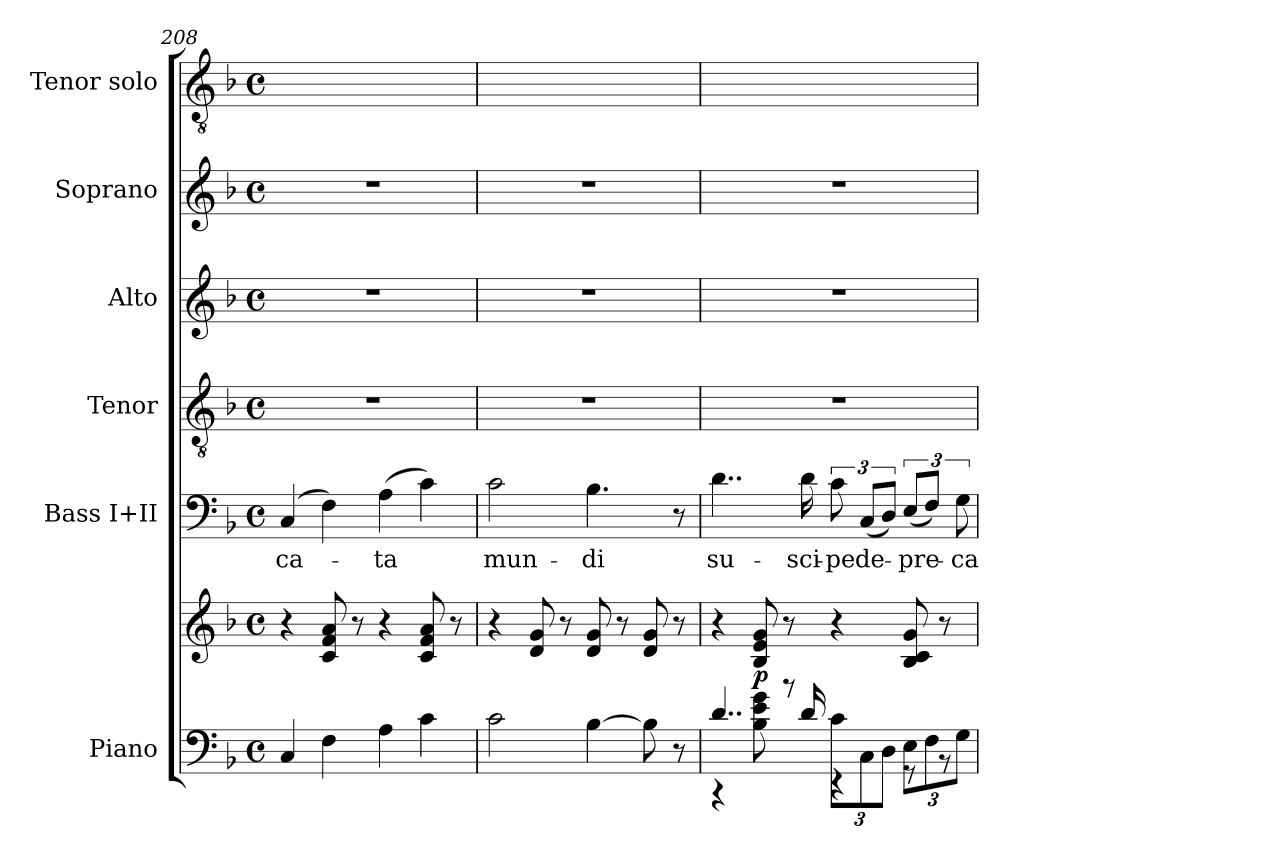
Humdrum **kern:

**kern	**kern	**dynam	**kern	**text	**kern	**kern	**kern	**kern
*part6	*part6	*part6	*part5	*part5	*part4	*part3	*part2	*part1
*staff7	*staff6	*staff6/7	*staff5	*staff5	*staff4	*staff3	*staff2	*staff1
*I"Piano	*	*	*I"Bass I+II	*	*I"Tenor	*I"Alto	*I"Soprano	*I"Tenor solo
*I'Pno.	*	*	*I'B.I+II	*	*I'T.	*I'A.	*I'S.	*I'T.s
*clefF4	*clefG2	*	*clefF4	*	*clefGv2	*clefG2	*clefG2	*clefGv2
*k[b-]	*k[b-]	*	*k[b-]	*	*k[b-]	*k[b-]	*k[b-]	*k[b-]
*M4/4	*M4/4	*	*M4/4	*	*M4/4	*M4/4	*M4/4	*M4/4
*met(c)	*met(c)	*	*met(c)	*	*met(c)	*met(c)	*met(c)	*met(c)
=208	=208	=208	=208	=208	=208	=208	=208	=208
4C/	4r	.	(4C/	-ca-	1r	1r	1r	1ryy
4F\	8c/ 8f/ 8a/	.	4F\)	.	.	.	.	.
.	8r	.	.	.	.	.	.	.
4A\	4r	.	(4A\	-ta	.	.	.	.
4c\	8c/ 8f/ 8a/	.	4c\)	.	.	.	.	.
.	8r	.	.	.	.	.	.	.
=209	=209	=209	=209	=209	=209	=209	=209	=209
2c\	4r	.	2c\	mun-	1r	1r	1r	1ryy
.	8d/ 8g/	.	.	.	.	.	.	.
.	8r	.	.	.	.	.	.	.
[4B-\	8d/ 8g/	.	4.B-\	-di	.	.	.	.
.	8r	.	.	.	.	.	.	.
8B-\]	8d/ 8g/	.	.	.	.	.	.	.
8r	8r	.	8r	.	.	.	.	.
!!LO:LB:g=z
=210	=210	=210	=210	=210	=210	=210	=210	=210
*^	*	*	*	*	*	*	*	*
4rCC	4..d/	4r	.	4..d\	su-	1r	1r	1r	1ryy
!	!	!	!LO:DY:a=2	!	!	!	!	!	!
8B-\ 8e\ 8g\	.	8B-/ 8e/ 8g/	p	.	.	.	.	.	.
8r	.	8r	.	.	.	.	.	.	.
.	16d/	.	.	16d\	-sci-	.	.	.	.
12c\L	4r	4r	.	12c\	-pe	.	.	.	.
12C\	.	.	.	(12C/L	de-	.	.	.	.
12D\J	.	.	.	12D/J)	.	.	.	.	.
12E\L	8r	8B-/ 8c/ 8g/	.	(12E/L	-pre-	.	.	.	.
12F\	.	.	.	12F/J)	.	.	.	.	.
.	8r	8r	.	.	.	.	.	.	.
12G\J	.	.	.	12G\	-ca-	.	.	.	.
*v	*v	*	*	*	*	*	*	*	*
=	=	=	=	=	=	=	=	=
*-	*-	*-	*-	*-	*-	*-	*-	*-
